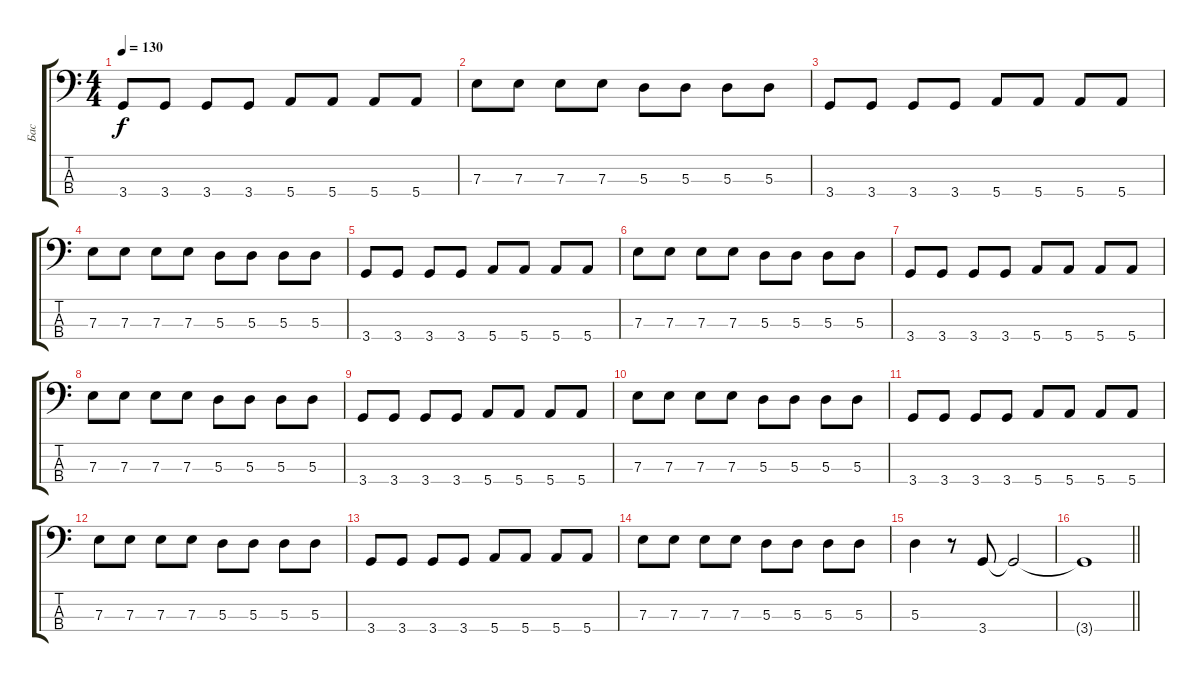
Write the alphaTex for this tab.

\track ("Бас" "Бас") {instrument electricbassfinger}
\staff {score tabs}
\tuning (G2 D2 A1 E1) {hide}
\ts (4 4)
\tempo 130
\clef f4
\ks c
3.4.8{dy f} 3.4.8 3.4.8 3.4.8 5.4.8 5.4.8 5.4.8 5.4.8 |
7.3.8 7.3.8 7.3.8 7.3.8 5.3.8 5.3.8 5.3.8 5.3.8 |
3.4.8 3.4.8 3.4.8 3.4.8 5.4.8 5.4.8 5.4.8 5.4.8 |
7.3.8 7.3.8 7.3.8 7.3.8 5.3.8 5.3.8 5.3.8 5.3.8 |
3.4.8 3.4.8 3.4.8 3.4.8 5.4.8 5.4.8 5.4.8 5.4.8 |
7.3.8 7.3.8 7.3.8 7.3.8 5.3.8 5.3.8 5.3.8 5.3.8 |
3.4.8 3.4.8 3.4.8 3.4.8 5.4.8 5.4.8 5.4.8 5.4.8 |
7.3.8 7.3.8 7.3.8 7.3.8 5.3.8 5.3.8 5.3.8 5.3.8 |
3.4.8 3.4.8 3.4.8 3.4.8 5.4.8 5.4.8 5.4.8 5.4.8 |
7.3.8 7.3.8 7.3.8 7.3.8 5.3.8 5.3.8 5.3.8 5.3.8 |
3.4.8 3.4.8 3.4.8 3.4.8 5.4.8 5.4.8 5.4.8 5.4.8 |
7.3.8 7.3.8 7.3.8 7.3.8 5.3.8 5.3.8 5.3.8 5.3.8 |
3.4.8 3.4.8 3.4.8 3.4.8 5.4.8 5.4.8 5.4.8 5.4.8 |
7.3.8 7.3.8 7.3.8 7.3.8 5.3.8 5.3.8 5.3.8 5.3.8 |
5.3.4 r.8 3.4.8 3.4{t}.2 |
\barLineRight lightlight
3.4{t}.1
